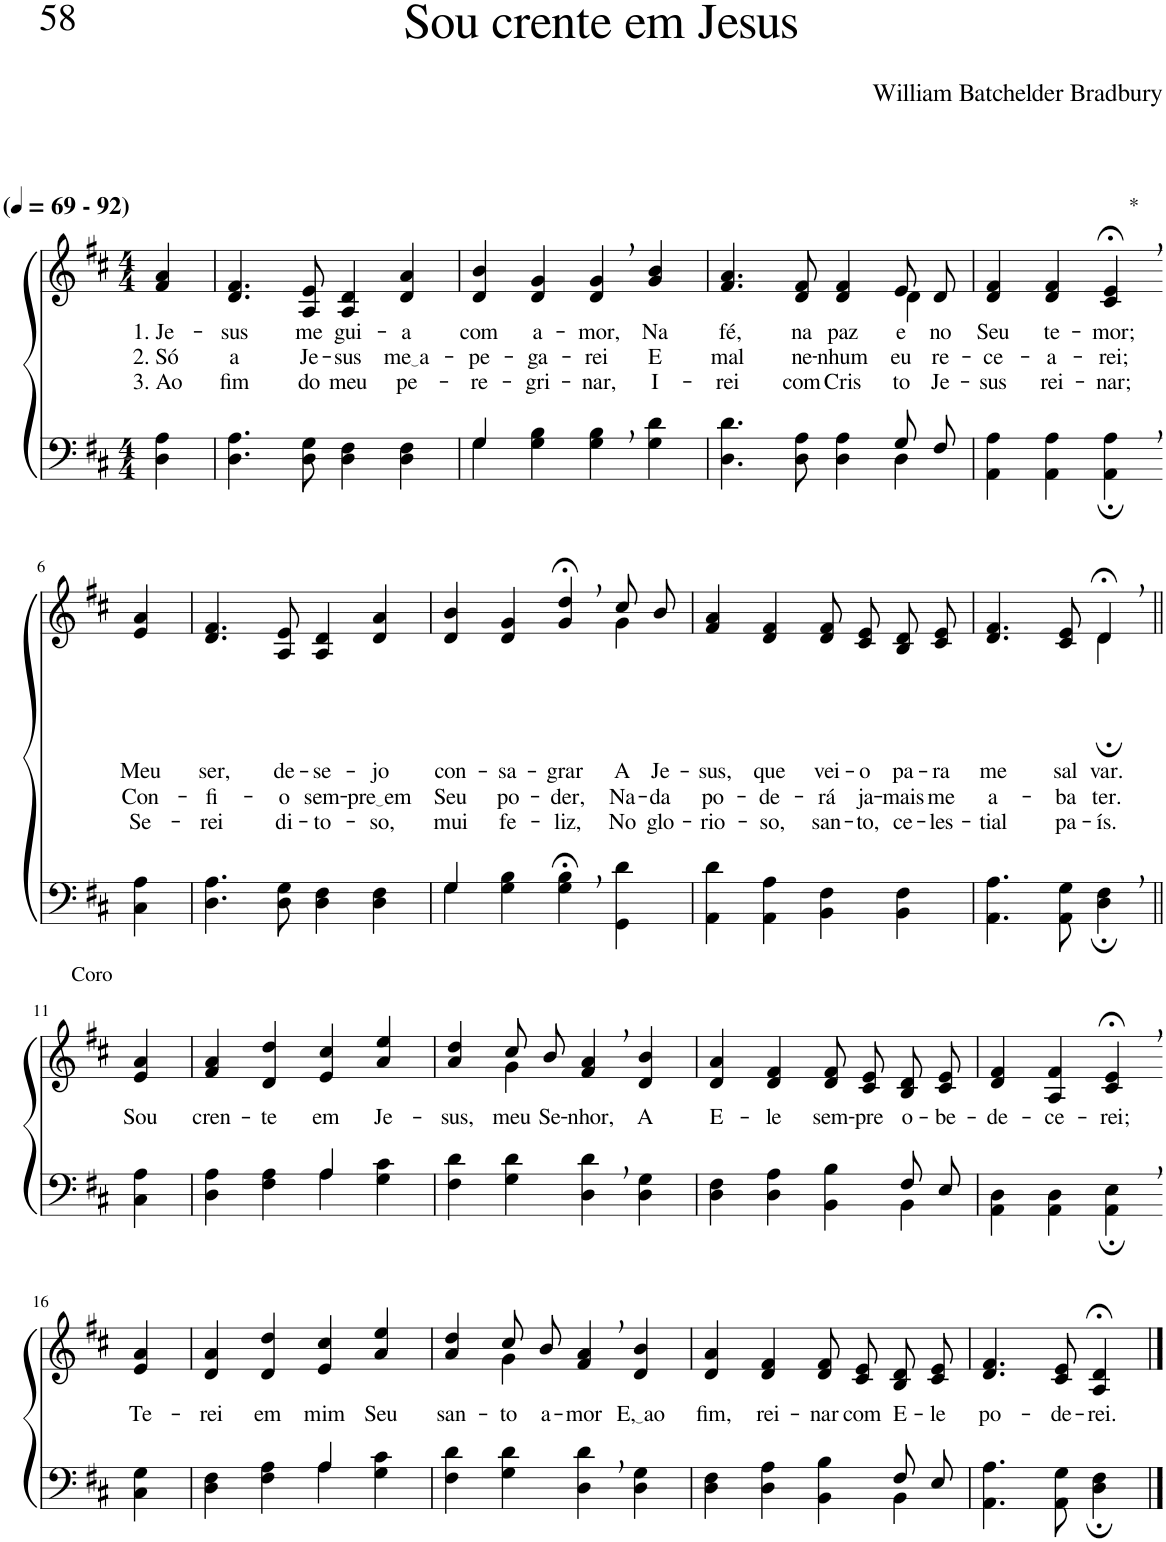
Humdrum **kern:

**kern	**kern	**text	**text	**text
*part2	*part1	*part1	*part1	*part1
*staff2	*staff1	*staff1	*staff1	*staff1
*I"Parte III e IV	*I"Parte I e II	*	*	*
*clefF4	*clefG2	*	*	*
*k[f#c#]	*k[f#c#]	*	*	*
*M4/4	*M4/4	*	*	*
*MM69	*MM69	*	*	*
=1	=1	=1	=1	=1
!	!LO:TX:a:B:t=(	!	!	!
!	!LO:TX:a:B:t=- 92)	!	!	!
!	!	!LO:LY:b	!LO:LY:b	!LO:LY:b
4D\ 4A\	4f#/ 4a/	1. Je-	2. Só	3. Ao
=2	=2	=2	=2	=2
!	!	!LO:LY:b	!LO:LY:b	!LO:LY:b
4.D\ 4.A\	4.d/ 4.f#/	-sus	a	fim
!	!	!LO:LY:b	!LO:LY:b	!LO:LY:b
8D\ 8G\	8A/ 8e/	me	Je-	do
!	!	!LO:LY:b	!LO:LY:b	!LO:LY:b
4D\ 4F#\	4A/ 4d/	gui-	-sus	meu
!	!	!LO:LY:b	!LO:LY:b	!LO:LY:b
4D\ 4F#\	4d/ 4a/	-a	me a	pe-
=3	=3	=3	=3	=3
*^	*	*	*	*
!	!	!	!LO:LY:b	!LO:LY:b	!LO:LY:b
4G\	4G/	4d/ 4b/	com	-pe-	-re-
!	!	!	!LO:LY:b	!LO:LY:b	!LO:LY:b
4G\ 4B\	2.ryy	4d/ 4g/	a-	-ga-	-gri-
!	!	!	!LO:LY:b	!LO:LY:b	!LO:LY:b
4G\, 4B\,	.	4d/, 4g/,	-mor,	-rei	-nar,
!	!	!	!LO:LY:b	!LO:LY:b	!LO:LY:b
4G\ 4d\	.	4g/ 4b/	Na	E	I-
=4	=4	=4	=4	=4	=4
!	!	!	!LO:LY:b	!LO:LY:b	!LO:LY:b
*	*	*^	*	*	*
2.ryy	4.D\ 4.d\	4.f#/ 4.a/	2.ryy	fé,	mal	-rei
!	!	!	!	!LO:LY:b	!LO:LY:b	!LO:LY:b
.	8D\ 8A\	8d/ 8f#/	.	na	ne-	com
!	!	!	!	!LO:LY:b	!LO:LY:b	!LO:LY:b
.	4D\ 4A\	4d/ 4f#/	.	paz	-nhum	Cris-
!	!	!	!	!LO:LY:b	!LO:LY:b	!LO:LY:b
8G/L	4D\	8e/L	4d\	e	eu	-to
!	!	!	!	!LO:LY:b	!LO:LY:b	!LO:LY:b
8F#/J	.	8d/J	.	no	re-	Je-
*v	*v	*	*	*	*	*
*	*v	*v	*	*	*
=5	=5	=5	=5	=5
!	!	!LO:LY:b	!LO:LY:b	!LO:LY:b
4AA\ 4A\	4d/ 4f#/	Seu	-ce-	-sus
!	!	!LO:LY:b	!LO:LY:b	!LO:LY:b
4AA\ 4A\	4d/ 4f#/	te-	-a-	rei-
!	!LO:TX:a:t=*	!	!	!
!	!	!LO:LY:b	!LO:LY:b	!LO:LY:b
4AA\;, 4A\;,	4c#/;<, 4e/;<,	-mor;	-rei;	-nar;
!!LO:LB:g=z
=6-	=6-	=6-	=6-	=6-
!	!	!LO:LY:b	!LO:LY:b	!LO:LY:b
4C#\ 4A\	4e/ 4a/	Meu	Con-	Se-
=7	=7	=7	=7	=7
!	!	!LO:LY:b	!LO:LY:b	!LO:LY:b
4.D\ 4.A\	4.d/ 4.f#/	ser,	-fi-	-rei
!	!	!LO:LY:b	!LO:LY:b	!LO:LY:b
8D\ 8G\	8A/ 8e/	de-	-o	di-
!	!	!LO:LY:b	!LO:LY:b	!LO:LY:b
4D\ 4F#\	4A/ 4d/	-se-	sem-	-to-
!	!	!LO:LY:b	!LO:LY:b	!LO:LY:b
4D\ 4F#\	4d/ 4a/	-jo	pre em	-so,
=8	=8	=8	=8	=8
*^	*	*	*	*
!	!	!	!LO:LY:b	!LO:LY:b	!LO:LY:b
*	*	*^	*	*	*
4G\	4G/	4d/ 4b/	2.ryy	con-	Seu	mui
!	!	!	!	!LO:LY:b	!LO:LY:b	!LO:LY:b
4G\ 4B\	2.ryy	4d/ 4g/	.	-sa-	po-	fe-
!	!	!	!	!LO:LY:b	!LO:LY:b	!LO:LY:b
4G\;<, 4B\;<,	.	4g/;<, 4dd/;<,	.	-grar	-der,	-liz,
!	!	!	!	!LO:LY:b	!LO:LY:b	!LO:LY:b
4GG\ 4d\	.	8cc#/L	4g\	A	Na-	No
!	!	!	!	!LO:LY:b	!LO:LY:b	!LO:LY:b
.	.	8b/J	.	Je-	-da	glo-
*v	*v	*	*	*	*	*
*	*v	*v	*	*	*
=9	=9	=9	=9	=9
!	!	!LO:LY:b	!LO:LY:b	!LO:LY:b
4AA\ 4d\	4f#/ 4a/	-sus,	po-	-rio-
!	!	!LO:LY:b	!LO:LY:b	!LO:LY:b
4AA\ 4A\	4d/ 4f#/	que	-de-	-so,
!	!	!LO:LY:b	!LO:LY:b	!LO:LY:b
4BB\ 4F#\	8d/ 8f#/L	vei-	-rá	san-
!	!	!LO:LY:b	!LO:LY:b	!LO:LY:b
.	8c#/ 8e/J	-o	ja-	-to,
!	!	!LO:LY:b	!LO:LY:b	!LO:LY:b
4BB\ 4F#\	8B/ 8d/L	pa-	-mais	ce-
!	!	!LO:LY:b	!LO:LY:b	!LO:LY:b
.	8c#/ 8e/J	-ra	me	-les-
=10	=10	=10	=10	=10
!	!	!LO:LY:b	!LO:LY:b	!LO:LY:b
*	*^	*	*	*
4.AA\ 4.A\	4.d/ 4.f#/	2ryy	me	a-	-tial
!	!	!	!LO:LY:b	!LO:LY:b	!LO:LY:b
8AA\ 8G\	8c#/ 8e/	.	sal-	-ba-	pa-
!	!	!	!	!	!LO:LY:b
!	!	!	!LO:LY:b	!LO:LY:b	!
4D\;, 4F#\;,	4d;<,/	4d;\	-var.	-ter.	-ís.
!!LO:LB:g=z
=11||	=11||	=11||	=11||	=11||	=11||
!	!LO:TX:a:t=Coro	!	!	!	!
!	!	!	!LO:LY:b	!	!
*	*v	*v	*	*	*
4C#\ 4A\	4e/ 4a/	Sou	.	.
=12	=12	=12	=12	=12
*^	*	*	*	*
!	!	!	!LO:LY:b	!	!
2ryy	4D\ 4A\	4f#/ 4a/	cren-	.	.
!	!	!	!LO:LY:b	!	!
.	4F#\ 4A\	4d/ 4dd/	-te	.	.
!	!	!	!LO:LY:b	!	!
4A/	4A\	4e/ 4cc#/	em	.	.
!	!	!	!LO:LY:b	!	!
4ryy	4G\ 4c#\	4a/ 4ee/	Je-	.	.
=13	=13	=13	=13	=13	=13
!	!	!	!LO:LY:b	!	!
*v	*v	*^	*	*	*
4F#\ 4d\	4a/ 4dd/	4ryy	-sus,	.	.
!	!	!	!LO:LY:b	!	!
4G\ 4d\	8cc#/L	4g\	meu	.	.
!	!	!	!LO:LY:b	!	!
.	8b/J	.	Se-	.	.
!	!	!	!LO:LY:b	!	!
4D\, 4d\,	4f#/, 4a/,	2ryy	-nhor,	.	.
!	!	!	!LO:LY:b	!	!
4D\ 4G\	4d/ 4b/	.	A	.	.
*	*v	*v	*	*	*
=14	=14	=14	=14	=14
*^	*	*	*	*
!	!	!	!LO:LY:b	!	!
2.ryy	4D\ 4F#\	4d/ 4a/	E-	.	.
!	!	!	!LO:LY:b	!	!
.	4D\ 4A\	4d/ 4f#/	-le	.	.
!	!	!	!LO:LY:b	!	!
.	4BB\ 4B\	8d/ 8f#/L	sem-	.	.
!	!	!	!LO:LY:b	!	!
.	.	8c#/ 8e/J	-pre	.	.
!	!	!	!LO:LY:b	!	!
8F#/L	4BB\	8B/ 8d/L	o-	.	.
!	!	!	!LO:LY:b	!	!
8E/J	.	8c#/ 8e/J	-be-	.	.
*v	*v	*	*	*	*
=15	=15	=15	=15	=15
!	!	!LO:LY:b	!	!
4AA\ 4D\	4d/ 4f#/	-de-	.	.
!	!	!LO:LY:b	!	!
4AA\ 4D\	4A/ 4f#/	-ce-	.	.
!	!	!LO:LY:b	!	!
4AA\;, 4E\;,	4c#/;<, 4e/;<,	-rei;	.	.
!!LO:LB:g=z
=16-	=16-	=16-	=16-	=16-
!	!	!LO:LY:b	!	!
4C#\ 4G\	4e/ 4a/	Te-	.	.
=17	=17	=17	=17	=17
*^	*	*	*	*
!	!	!	!LO:LY:b	!	!
2ryy	4D\ 4F#\	4d/ 4a/	-rei	.	.
!	!	!	!LO:LY:b	!	!
.	4F#\ 4A\	4d/ 4dd/	em	.	.
!	!	!	!LO:LY:b	!	!
4A/	4A\	4e/ 4cc#/	mim	.	.
!	!	!	!LO:LY:b	!	!
4ryy	4G\ 4c#\	4a/ 4ee/	Seu	.	.
=18	=18	=18	=18	=18	=18
!	!	!	!LO:LY:b	!	!
*v	*v	*^	*	*	*
4F#\ 4d\	4a/ 4dd/	4ryy	san-	.	.
!	!	!	!LO:LY:b	!	!
4G\ 4d\	8cc#/L	4g\	-to	.	.
!	!	!	!LO:LY:b	!	!
.	8b/J	.	a-	.	.
!	!	!	!LO:LY:b	!	!
4D\, 4d\,	4f#/, 4a/,	2ryy	-mor	.	.
!	!	!	!LO:LY:b	!	!
4D\ 4G\	4d/ 4b/	.	E, ao	.	.
*	*v	*v	*	*	*
=19	=19	=19	=19	=19
*^	*	*	*	*
!	!	!	!LO:LY:b	!	!
2.ryy	4D\ 4F#\	4d/ 4a/	fim,	.	.
!	!	!	!LO:LY:b	!	!
.	4D\ 4A\	4d/ 4f#/	rei-	.	.
!	!	!	!LO:LY:b	!	!
.	4BB\ 4B\	8d/ 8f#/L	-nar	.	.
!	!	!	!LO:LY:b	!	!
.	.	8c#/ 8e/J	com	.	.
!	!	!	!LO:LY:b	!	!
8F#/L	4BB\	8B/ 8d/L	E-	.	.
!	!	!	!LO:LY:b	!	!
8E/J	.	8c#/ 8e/J	-le	.	.
*v	*v	*	*	*	*
=20	=20	=20	=20	=20
!	!	!LO:LY:b	!	!
4.AA\ 4.A\	4.d/ 4.f#/	po-	.	.
!	!	!LO:LY:b	!	!
8AA\ 8G\	8c#/ 8e/	-de-	.	.
!	!	!LO:LY:b	!	!
4D\; 4F#\;	4A/;< 4d/;<	-rei.	.	.
==	==	==	==	==
*-	*-	*-	*-	*-
